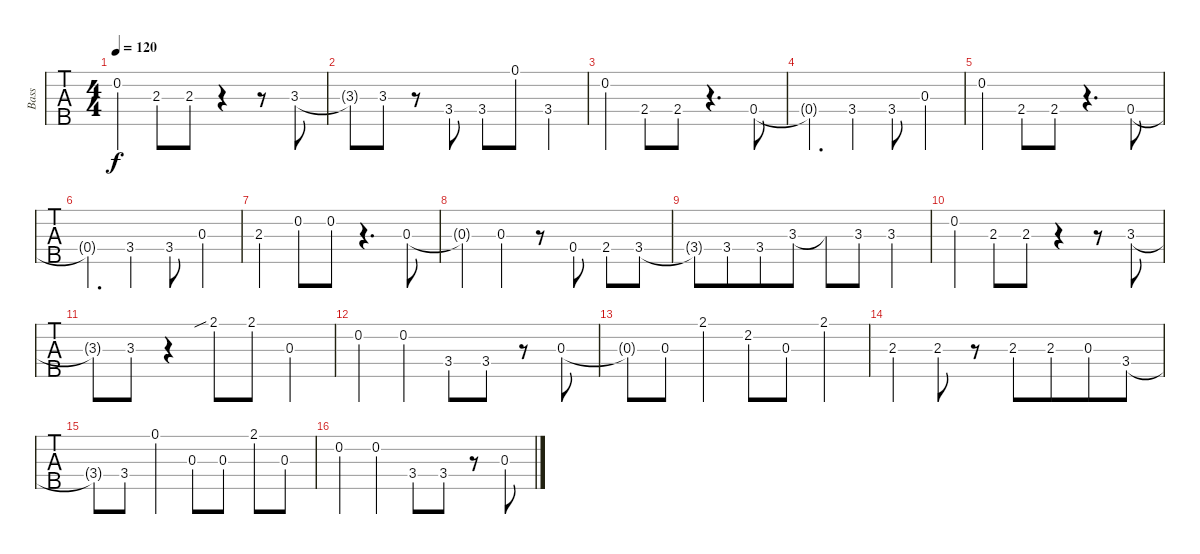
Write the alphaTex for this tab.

\track ("Bass" "Bass") {instrument electricbassfinger}
\staff {tabs}
\tuning (G2 D2 A1 E1 B0) {hide}
\ts (4 4)
\tempo 120
\clef f4
\ks d
0.2.4{dy f} 2.3.8 2.3.8 r.4 r.8 3.3.8 |
3.3{t}.8 3.3.8 r.8 3.4.8 3.4.8 0.1.8 3.4.4 |
0.2.4 2.4.8 2.4.8 r.4{d} 0.4.8 |
0.4{t}.4{d} 3.4.4 3.4.8 0.3.4 |
0.2.4 2.4.8 2.4.8 r.4{d} 0.4.8 |
0.4{t}.4{d} 3.4.4 3.4.8 0.3.4 |
2.3.4 0.2.8 0.2.8 r.4{d} 0.3.8 |
0.3{t}.4 0.3.4 r.8 0.4.8 2.4.8 3.4.8 |
3.4{t}.8 3.4.8{beam merge} 3.4.8 3.3.8 3.3{t}.8 3.3.8 3.3.4 |
0.2.4 2.3.8 2.3.8 r.4 r.8 3.3.8 |
3.3{t}.8 3.3.8 r.4 2.1{sib}.8 2.1.8 0.3.4 |
0.2.4{beam Down} 0.2.4 3.4.8 3.4.8 r.8 0.3.8 |
0.3{t}.8 0.3.8 2.1.4 2.2.8 0.3.8 2.1.4 |
2.3.4 2.3.8 r.8 2.3.8 2.3.8{beam merge} 0.3.8 3.4.8 |
3.4{t}.8 3.4.8 0.1.4 0.3.8 0.3.8 2.1.8{beam Up} 0.3.8{beam Up} |
0.2.4{beam Down} 0.2.4 3.4.8 3.4.8 r.8 0.3.8
